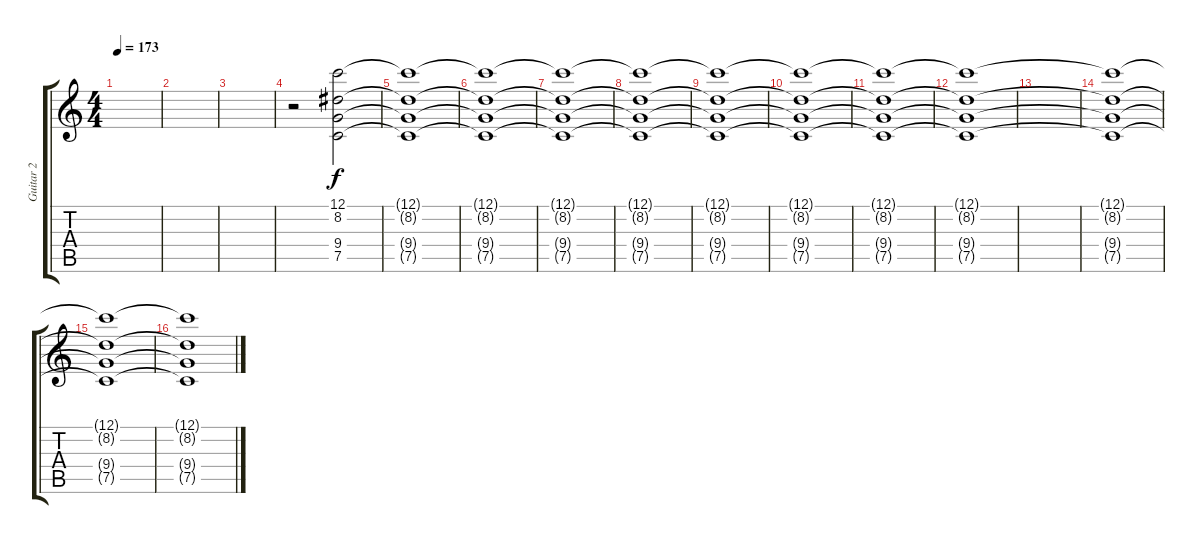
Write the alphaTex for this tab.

\track ("Guitar 2" "Guitar 2") {instrument distortionguitar}
\staff {score tabs}
\tuning (C4 G3 Eb3 Bb2 F2 C2) {hide}
\ts (4 4)
\tempo 173
\clef g2
\ks c
|
|
|
r.2 (12.1 8.2 9.4 7.5).2{volume 16 instrument brightacousticpiano} |
(12.1{t} 8.2{t} 9.4{t} 7.5{t}).1 |
(12.1{t} 8.2{t} 9.4{t} 7.5{t}).1 |
(12.1{t} 8.2{t} 9.4{t} 7.5{t}).1 |
(12.1{t} 8.2{t} 9.4{t} 7.5{t}).1 |
(12.1{t} 8.2{t} 9.4{t} 7.5{t}).1 |
(12.1{t} 8.2{t} 9.4{t} 7.5{t}).1 |
(12.1{t} 8.2{t} 9.4{t} 7.5{t}).1 |
(12.1{t} 8.2{t} 9.4{t} 7.5{t}).1 |
|
(12.1{t} 8.2{t} 9.4{t} 7.5{t}).1 |
(12.1{t} 8.2{t} 9.4{t} 7.5{t}).1 |
(12.1{t} 8.2{t} 9.4{t} 7.5{t}).1
